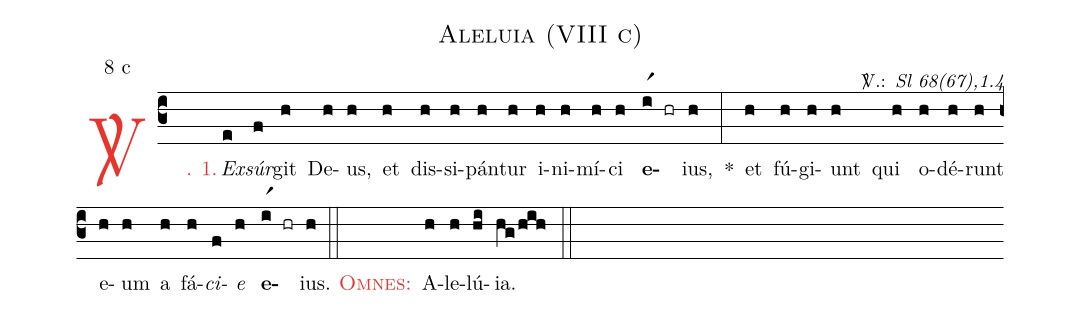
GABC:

name: Aleluia (VIII c);
commentary: {\normalfont\Vbar.:} Sl 68(67),1.4;
mode: 8;
mode-differentia: c;
%%
(c3)

<c><sp>V/</sp>. 1.</c>() <i>Ex</i>(e)<i>súr</i>(f)git(h) De(h)us,(h) et(h) dis(h)si(h)pán(h)tur(h) i(h)ni(h)mí(h)ci(h) <b>e</b>(ir1 hr)ius,(h) *(:) et(h) fú(h)gi(h)unt(h) qui(h) o(h)dé(h)runt(h) e(h)um(h) a(h) fá(h)<i>ci</i>(f)<i>e</i>(h) <b>e</b>(ir1 hr)ius.(h)

(::)

<nlba><c><sc>Omnes</sc>:</c>() A</nlba>(h)le(h)lú(hi)ia.(hg/hih)

(::)
